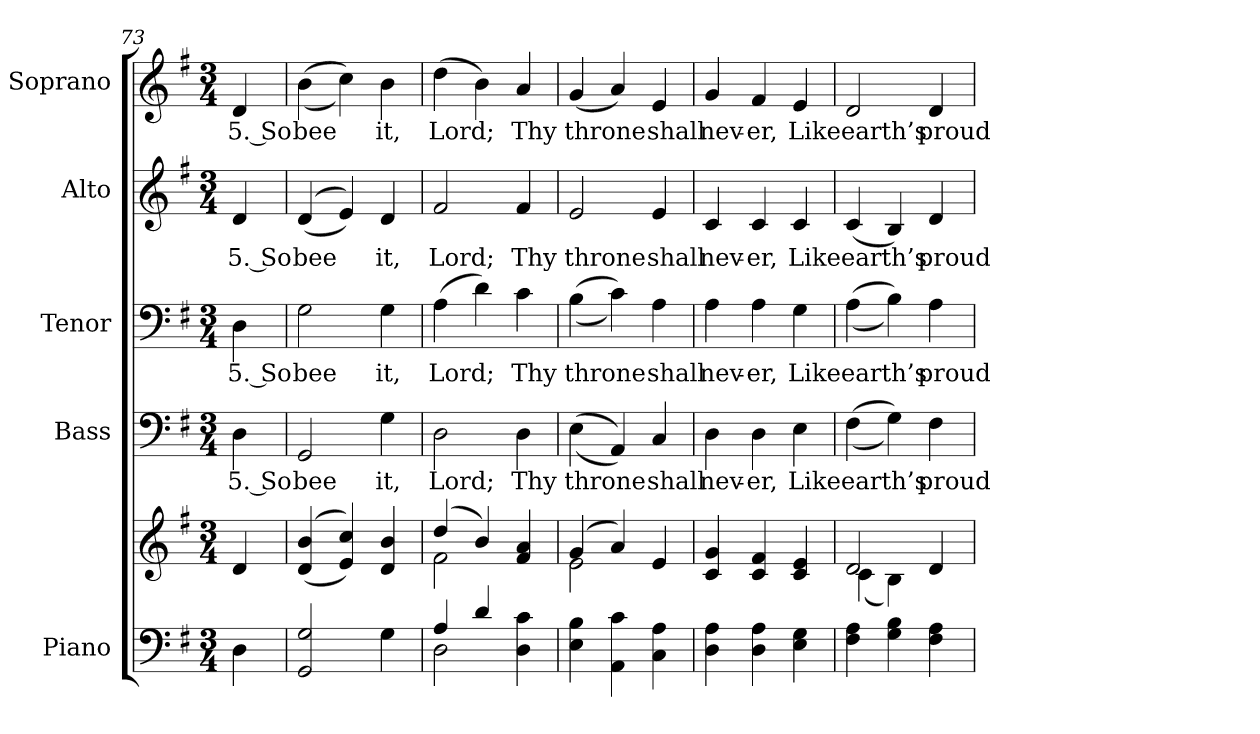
**kern	**kern	**kern	**text	**kern	**text	**kern	**text	**kern	**text
*part5	*part5	*part4	*part4	*part3	*part3	*part2	*part2	*part1	*part1
*staff6	*staff5	*staff4	*staff4	*staff3	*staff3	*staff2	*staff2	*staff1	*staff1
*I"Piano	*	*I"Bass	*	*I"Tenor	*	*I"Alto	*	*I"Soprano	*
*I'Pno.	*	*I'B.	*	*I'T.	*	*I'A.	*	*I'S.	*
*clefF4	*clefG2	*clefF4	*	*clefF4	*	*clefG2	*	*clefG2	*
*k[f#]	*k[f#]	*k[f#]	*	*k[f#]	*	*k[f#]	*	*k[f#]	*
*G:	*G:	*G:	*	*G:	*	*G:	*	*G:	*
*M3/4	*M3/4	*M3/4	*	*M3/4	*	*M3/4	*	*M3/4	*
=73	=73	=73	=73	=73	=73	=73	=73	=73	=73
!	!	!	!LO:LY:b:color=#000000	!	!	!	!	!	!
!	!	!	!	!	!LO:LY:b:color=#000000	!	!	!	!
!	!	!	!	!	!	!	!LO:LY:b:color=#000000	!	!
!	!	!	!	!	!	!	!	!	!LO:LY:b:color=#000000
4Di\	4di/	4Di\	5. So	4Di\	5. So	4di/	5. So	4di/	5. So
=74	=74	=74	=74	=74	=74	=74	=74	=74	=74
!	!	!	!LO:LY:b:color=#000000	!	!	!	!	!	!
!	!	!	!	!	!LO:LY:b:color=#000000	!	!	!	!
!	!	!	!	!	!	!	!LO:LY:b:color=#000000	!	!
!	!	!	!	!	!	!	!	!	!LO:LY:b:color=#000000
2GGi/ 2Gi	((4di/ 4bi	2GGi/	bee	2Gi\	bee	((4di/	bee	((4bi\	bee
.	4ei/ 4cci))	.	.	.	.	4ei/))	.	4cci\))	.
!	!	!	!LO:LY:b:color=#000000	!	!	!	!	!	!
!	!	!	!	!	!LO:LY:b:color=#000000	!	!	!	!
!	!	!	!	!	!	!	!LO:LY:b:color=#000000	!	!
!	!	!	!	!	!	!	!	!	!LO:LY:b:color=#000000
4Gi\	4di/ 4bi	4Gi\	it,	4Gi\	it,	4di/	it,	4bi\	it,
!!LO:PB:g=z
=75	=75	=75	=75	=75	=75	=75	=75	=75	=75
*^	*^	*	*	*	*	*	*	*	*
!	!	!	!	!	!LO:LY:b:color=#000000	!	!	!	!	!	!
!	!	!	!	!	!	!	!LO:LY:b:color=#000000	!	!	!	!
!	!	!	!	!	!	!	!	!	!LO:LY:b:color=#000000	!	!
!	!	!	!	!	!	!	!	!	!	!	!LO:LY:b:color=#000000
4Ai/	2Di\	(4ddi/	2f#i\	2Di\	Lord;	(4Ai\	Lord;	2f#i/	Lord;	(4ddi\	Lord;
4di/	.	4bi/)	.	.	.	4di\)	.	.	.	4bi\)	.
!	!	!	!	!	!LO:LY:b:color=#000000	!	!	!	!	!	!
!	!	!	!	!	!	!	!LO:LY:b:color=#000000	!	!	!	!
!	!	!	!	!	!	!	!	!	!LO:LY:b:color=#000000	!	!
!	!	!	!	!	!	!	!	!	!	!	!LO:LY:b:color=#000000
4Di\ 4ci	4ryy	4f#i/ 4ai	4ryy	4Di\	Thy	4ci\	Thy	4f#i/	Thy	4ai/	Thy
*v	*v	*	*	*	*	*	*	*	*	*	*
=76	=76	=76	=76	=76	=76	=76	=76	=76	=76	=76
*^	*	*	*	*	*	*	*	*	*	*
!	!	!	!	!	!LO:LY:b:color=#000000	!	!	!	!	!	!
*v	*v	*	*	*	*	*	*	*	*	*	*
*^	*	*	*	*	*	*	*	*	*	*
!	!	!	!	!	!	!	!LO:LY:b:color=#000000	!	!	!	!
*v	*v	*	*	*	*	*	*	*	*	*	*
*^	*	*	*	*	*	*	*	*	*	*
!	!	!	!	!	!	!	!	!	!LO:LY:b:color=#000000	!	!
*v	*v	*	*	*	*	*	*	*	*	*	*
*^	*	*	*	*	*	*	*	*	*	*
!	!	!	!	!	!	!	!	!	!	!	!LO:LY:b:color=#000000
*v	*v	*	*	*	*	*	*	*	*	*	*
4Ei\ 4Bi	(4gi/	2ei\	((4Ei\	throne	((4Bi\	throne	2ei/	throne	(4gi/	throne
4AAi\ 4ci	4ai/)	.	4AAi/))	.	4ci\))	.	.	.	4ai/)	.
!	!	!	!	!LO:LY:b:color=#000000	!	!	!	!	!	!
!	!	!	!	!	!	!LO:LY:b:color=#000000	!	!	!	!
!	!	!	!	!	!	!	!	!LO:LY:b:color=#000000	!	!
!	!	!	!	!	!	!	!	!	!	!LO:LY:b:color=#000000
4Ci\ 4Ai	4ei/	4ryy	4Ci/	shall	4Ai\	shall	4ei/	shall	4ei/	shall
*	*v	*v	*	*	*	*	*	*	*	*
=77	=77	=77	=77	=77	=77	=77	=77	=77	=77
*	*^	*	*	*	*	*	*	*	*
!	!	!	!	!LO:LY:b:color=#000000	!	!	!	!	!	!
*	*v	*v	*	*	*	*	*	*	*	*
*	*^	*	*	*	*	*	*	*	*
!	!	!	!	!	!	!LO:LY:b:color=#000000	!	!	!	!
*	*v	*v	*	*	*	*	*	*	*	*
*	*^	*	*	*	*	*	*	*	*
!	!	!	!	!	!	!	!	!LO:LY:b:color=#000000	!	!
*	*v	*v	*	*	*	*	*	*	*	*
*	*^	*	*	*	*	*	*	*	*
!	!	!	!	!	!	!	!	!	!	!LO:LY:b:color=#000000
*	*v	*v	*	*	*	*	*	*	*	*
4Di\ 4Ai	4ci/ 4gi	4Di\	nev-	4Ai\	nev-	4ci/	nev-	4gi/	nev-
!	!	!	!LO:LY:b:color=#000000	!	!	!	!	!	!
!	!	!	!	!	!LO:LY:b:color=#000000	!	!	!	!
!	!	!	!	!	!	!	!LO:LY:b:color=#000000	!	!
!	!	!	!	!	!	!	!	!	!LO:LY:b:color=#000000
4Di\ 4Ai	4ci/ 4f#i	4Di\	-er,	4Ai\	-er,	4ci/	-er,	4f#i/	-er,
!	!	!	!LO:LY:b:color=#000000	!	!	!	!	!	!
!	!	!	!	!	!LO:LY:b:color=#000000	!	!	!	!
!	!	!	!	!	!	!	!LO:LY:b:color=#000000	!	!
!	!	!	!	!	!	!	!	!	!LO:LY:b:color=#000000
4Ei\ 4Gi	4ci/ 4ei	4Ei\	Like	4Gi\	Like	4ci/	Like	4ei/	Like
!!LO:PB:g=z
=78	=78	=78	=78	=78	=78	=78	=78	=78	=78
*	*^	*	*	*	*	*	*	*	*
!	!	!	!	!LO:LY:b:color=#000000	!	!	!	!	!	!
!	!	!	!	!	!	!LO:LY:b:color=#000000	!	!	!	!
!	!	!	!	!	!	!	!	!LO:LY:b:color=#000000	!	!
!	!	!	!	!	!	!	!	!	!	!LO:LY:b:color=#000000
4F#i\ 4Ai	2di/	(4ci\	((4F#i\	earth’s	((4Ai\	earth’s	(4ci/	earth’s	2di/	earth’s
4Gi\ 4Bi	.	4Bi\)	4Gi\))	.	4Bi\))	.	4Bi/)	.	.	.
!	!	!	!	!LO:LY:b:color=#000000	!	!	!	!	!	!
!	!	!	!	!	!	!LO:LY:b:color=#000000	!	!	!	!
!	!	!	!	!	!	!	!	!LO:LY:b:color=#000000	!	!
!	!	!	!	!	!	!	!	!	!	!LO:LY:b:color=#000000
4F#i\ 4Ai	4di/	4ryy	4F#i\	proud	4Ai\	proud	4di/	proud	4di/	proud
*	*v	*v	*	*	*	*	*	*	*	*
=	=	=	=	=	=	=	=	=	=
*-	*-	*-	*-	*-	*-	*-	*-	*-	*-
